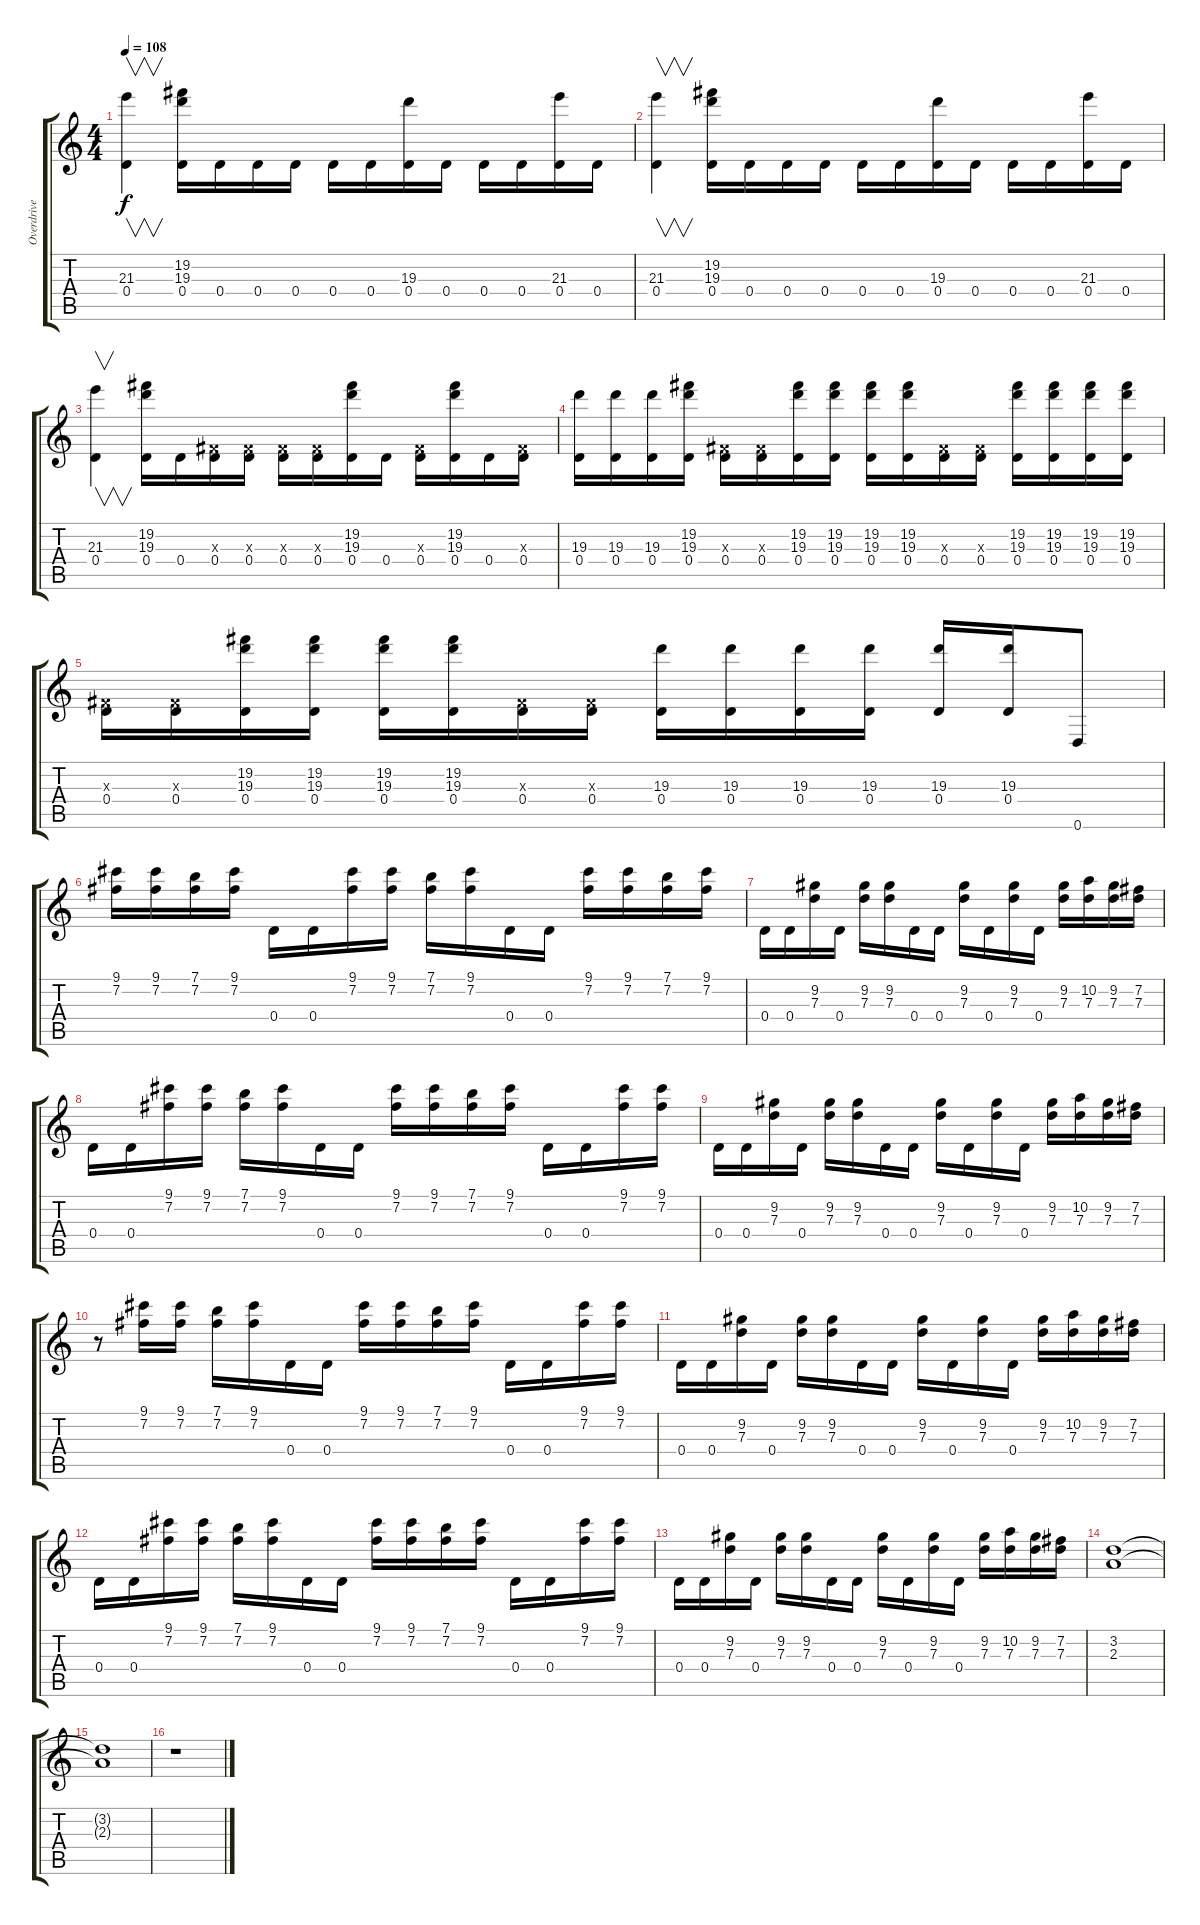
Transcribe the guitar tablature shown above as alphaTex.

\track ("Overdrive" "Overdrive") {instrument overdrivenguitar}
\staff {score tabs}
\tuning (E4 B3 G3 D3 A2 D2) {hide}
\ts (4 4)
\tempo 108
\clef g2
\ks c
(21.3 0.4).4{v dy f} (19.2 19.3 0.4).16 0.4.16 0.4.16 0.4.16 0.4.16 0.4.16 (19.3 0.4).16 0.4.16 0.4.16 0.4.16 (21.3 0.4).16 0.4.16 |
(21.3 0.4).4{v} (19.2 19.3 0.4).16 0.4.16 0.4.16 0.4.16 0.4.16 0.4.16 (19.3 0.4).16 0.4.16 0.4.16 0.4.16 (21.3 0.4).16 0.4.16 |
(21.3 0.4).4{v} (19.2 19.3 0.4).16 0.4.16 (-1.3{x} 0.4).16 (-1.3{x} 0.4).16 (-1.3{x} 0.4).16 (-1.3{x} 0.4).16 (19.2 19.3 0.4).16 0.4.16 (-1.3{x} 0.4).16 (19.2 19.3 0.4).16 0.4.16 (-1.3{x} 0.4).16 |
(19.3 0.4).16 (19.3 0.4).16 (19.3 0.4).16 (19.2 19.3 0.4).16 (-1.3{x} 0.4).16 (-1.3{x} 0.4).16 (19.2 19.3 0.4).16 (19.2 19.3 0.4).16 (19.2 19.3 0.4).16 (19.2 19.3 0.4).16 (-1.3{x} 0.4).16 (-1.3{x} 0.4).16 (19.2 19.3 0.4).16 (19.2 19.3 0.4).16 (19.2 19.3 0.4).16 (19.2 19.3 0.4).16 |
(-1.3{x} 0.4).16 (-1.3{x} 0.4).16 (19.2 19.3 0.4).16 (19.2 19.3 0.4).16 (19.2 19.3 0.4).16 (19.2 19.3 0.4).16 (-1.3{x} 0.4).16 (-1.3{x} 0.4).16 (19.3 0.4).16 (19.3 0.4).16 (19.3 0.4).16 (19.3 0.4).16 (19.3 0.4).16 (19.3 0.4).16 0.6.8 |
(9.1 7.2).16 (9.1 7.2).16 (7.1 7.2).16 (9.1 7.2).16 0.4.16 0.4.16 (9.1 7.2).16 (9.1 7.2).16 (7.1 7.2).16 (9.1 7.2).16 0.4.16 0.4.16 (9.1 7.2).16 (9.1 7.2).16 (7.1 7.2).16 (9.1 7.2).16 |
0.4.16 0.4.16 (9.2 7.3).16 0.4.16 (9.2 7.3).16 (9.2 7.3).16 0.4.16 0.4.16 (9.2 7.3).16 0.4.16 (9.2 7.3).16 0.4.16 (9.2 7.3).16 (10.2 7.3).16 (9.2 7.3).16 (7.2 7.3).16 |
0.4.16 0.4.16 (9.1 7.2).16 (9.1 7.2).16 (7.1 7.2).16 (9.1 7.2).16 0.4.16 0.4.16 (9.1 7.2).16 (9.1 7.2).16 (7.1 7.2).16 (9.1 7.2).16 0.4.16 0.4.16 (9.1 7.2).16 (9.1 7.2).16 |
0.4.16 0.4.16 (9.2 7.3).16 0.4.16 (9.2 7.3).16 (9.2 7.3).16 0.4.16 0.4.16 (9.2 7.3).16 0.4.16 (9.2 7.3).16 0.4.16 (9.2 7.3).16 (10.2 7.3).16 (9.2 7.3).16 (7.2 7.3).16 |
r.8 (9.1 7.2).16 (9.1 7.2).16 (7.1 7.2).16 (9.1 7.2).16 0.4.16 0.4.16 (9.1 7.2).16 (9.1 7.2).16 (7.1 7.2).16 (9.1 7.2).16 0.4.16 0.4.16 (9.1 7.2).16 (9.1 7.2).16 |
0.4.16 0.4.16 (9.2 7.3).16 0.4.16 (9.2 7.3).16 (9.2 7.3).16 0.4.16 0.4.16 (9.2 7.3).16 0.4.16 (9.2 7.3).16 0.4.16 (9.2 7.3).16 (10.2 7.3).16 (9.2 7.3).16 (7.2 7.3).16 |
0.4.16 0.4.16 (9.1 7.2).16 (9.1 7.2).16 (7.1 7.2).16 (9.1 7.2).16 0.4.16 0.4.16 (9.1 7.2).16 (9.1 7.2).16 (7.1 7.2).16 (9.1 7.2).16 0.4.16 0.4.16 (9.1 7.2).16 (9.1 7.2).16 |
0.4.16 0.4.16 (9.2 7.3).16 0.4.16 (9.2 7.3).16 (9.2 7.3).16 0.4.16 0.4.16 (9.2 7.3).16 0.4.16 (9.2 7.3).16 0.4.16 (9.2 7.3).16 (10.2 7.3).16 (9.2 7.3).16 (7.2 7.3).16 |
(3.2 2.3).1 |
(3.2{t} 2.3{t}).1 |
r.1
